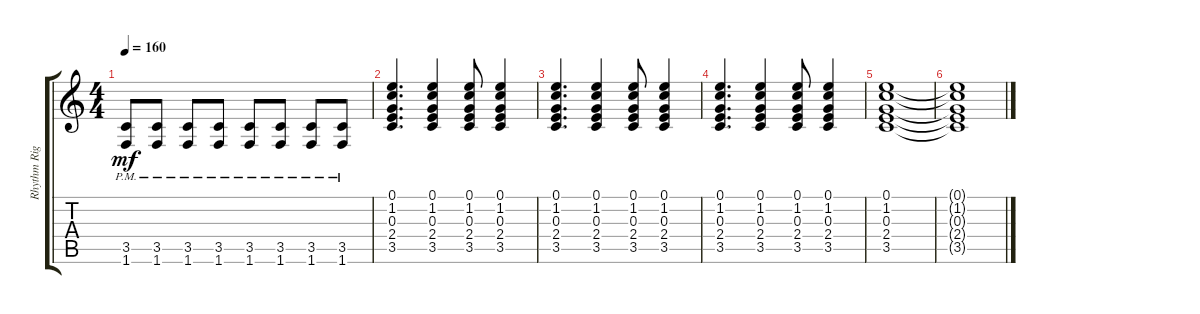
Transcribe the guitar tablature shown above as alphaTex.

\track ("Rhythm Right" "Rhythm Rig") {instrument acousticguitarsteel}
\staff {score tabs}
\tuning (E4 B3 G3 D3 A2 E2) {hide}
\ts (4 4)
\tempo 160
\clef g2
\ks c
(3.5{pm} 1.6{pm}).8{dy mf} (3.5{pm} 1.6{pm}).8 (3.5{pm} 1.6{pm}).8 (3.5{pm} 1.6{pm}).8 (3.5{pm} 1.6{pm}).8 (3.5{pm} 1.6{pm}).8 (3.5{pm} 1.6{pm}).8 (3.5{pm} 1.6{pm}).8 |
(0.1 1.2 0.3 2.4 3.5).4{d} (0.1 1.2 0.3 2.4 3.5).4 (0.1 1.2 0.3 2.4 3.5).8 (0.1 1.2 0.3 2.4 3.5).4 |
(0.1 1.2 0.3 2.4 3.5).4{d} (0.1 1.2 0.3 2.4 3.5).4 (0.1 1.2 0.3 2.4 3.5).8 (0.1 1.2 0.3 2.4 3.5).4 |
(0.1 1.2 0.3 2.4 3.5).4{d} (0.1 1.2 0.3 2.4 3.5).4 (0.1 1.2 0.3 2.4 3.5).8 (0.1 1.2 0.3 2.4 3.5).4 |
(0.1 1.2 0.3 2.4 3.5).1 |
(0.1{t} 1.2{t} 0.3{t} 2.4{t} 3.5{t}).1
